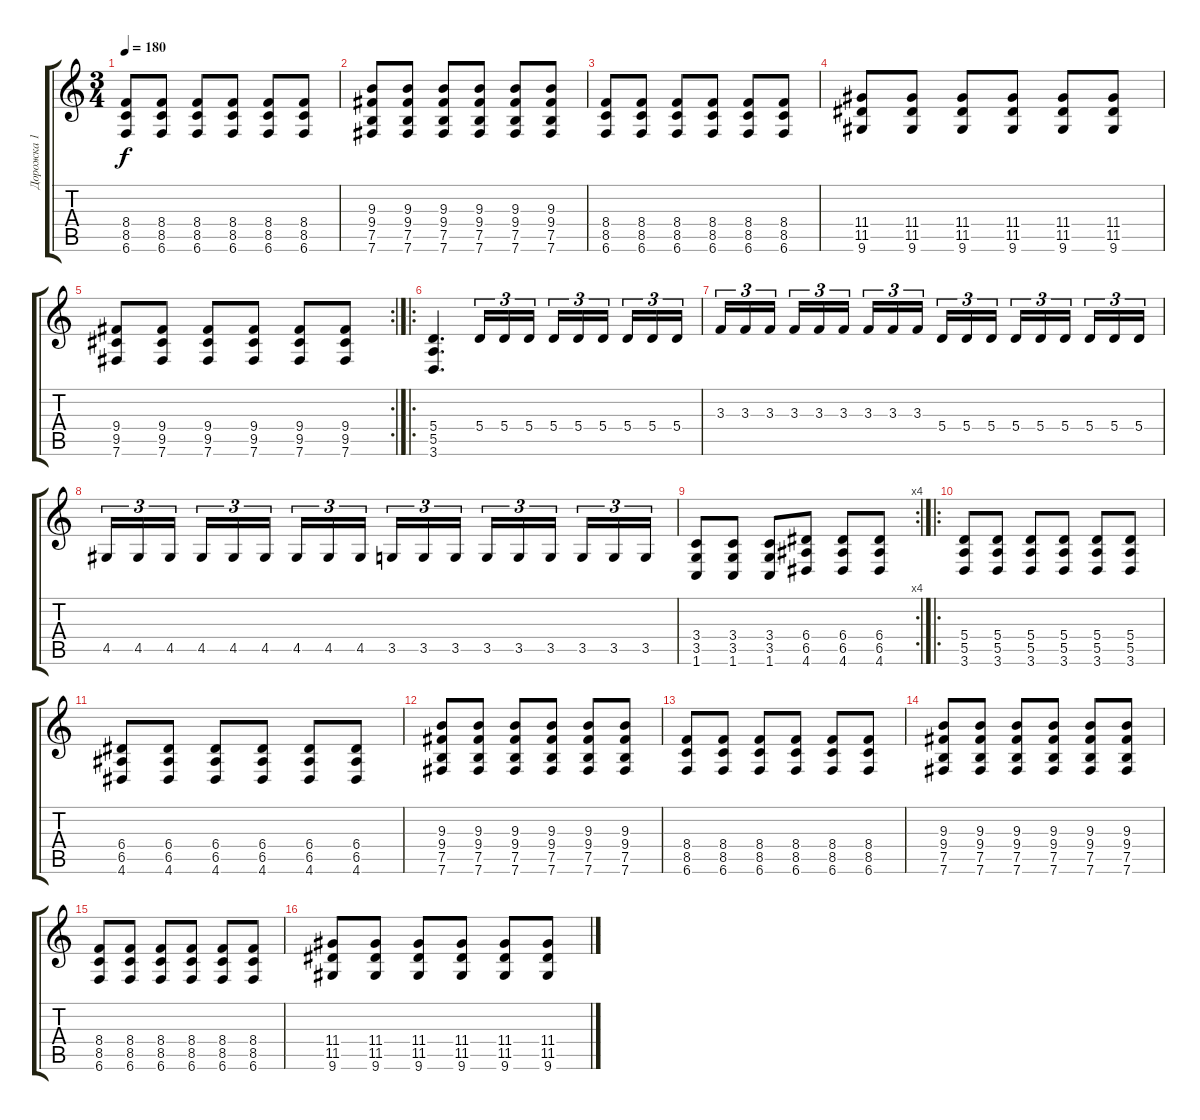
\track ("Дорожка 1" "Дорожка 1") {instrument overdrivenguitar}
\staff {score tabs}
\tuning (B3 Gb3 D3 A2 E2 B1) {hide}
\ts (3 4)
\tempo 180
\clef g2
\ks c
(8.4 8.5 6.6).8{dy f} (8.4 8.5 6.6).8 (8.4 8.5 6.6).8 (8.4 8.5 6.6).8 (8.4 8.5 6.6).8 (8.4 8.5 6.6).8 |
(9.3 9.4 7.5 7.6).8 (9.3 9.4 7.5 7.6).8 (9.3 9.4 7.5 7.6).8 (9.3 9.4 7.5 7.6).8 (9.3 9.4 7.5 7.6).8 (9.3 9.4 7.5 7.6).8 |
(8.4 8.5 6.6).8 (8.4 8.5 6.6).8 (8.4 8.5 6.6).8 (8.4 8.5 6.6).8 (8.4 8.5 6.6).8 (8.4 8.5 6.6).8 |
(11.4 11.5 9.6).8 (11.4 11.5 9.6).8 (11.4 11.5 9.6).8 (11.4 11.5 9.6).8 (11.4 11.5 9.6).8 (11.4 11.5 9.6).8 |
\rc 2
(9.4 9.5 7.6).8 (9.4 9.5 7.6).8 (9.4 9.5 7.6).8 (9.4 9.5 7.6).8 (9.4 9.5 7.6).8 (9.4 9.5 7.6).8 |
\ro
(5.4 5.5 3.6).4{d} 5.4.16{tu (3 2)} 5.4.16{tu (3 2)} 5.4.16{tu (3 2)} 5.4.16{tu (3 2)} 5.4.16{tu (3 2)} 5.4.16{tu (3 2) beam splitsecondary} 5.4.16{tu (3 2)} 5.4.16{tu (3 2)} 5.4.16{tu (3 2)} |
3.3.16{tu (3 2)} 3.3.16{tu (3 2)} 3.3.16{tu (3 2) beam splitsecondary} 3.3.16{tu (3 2)} 3.3.16{tu (3 2)} 3.3.16{tu (3 2)} 3.3.16{tu (3 2)} 3.3.16{tu (3 2)} 3.3.16{tu (3 2) beam splitsecondary} 5.4.16{tu (3 2)} 5.4.16{tu (3 2)} 5.4.16{tu (3 2)} 5.4.16{tu (3 2)} 5.4.16{tu (3 2)} 5.4.16{tu (3 2) beam splitsecondary} 5.4.16{tu (3 2)} 5.4.16{tu (3 2)} 5.4.16{tu (3 2)} |
4.5.16{tu (3 2)} 4.5.16{tu (3 2)} 4.5.16{tu (3 2) beam splitsecondary} 4.5.16{tu (3 2)} 4.5.16{tu (3 2)} 4.5.16{tu (3 2)} 4.5.16{tu (3 2)} 4.5.16{tu (3 2)} 4.5.16{tu (3 2) beam splitsecondary} 3.5.16{tu (3 2)} 3.5.16{tu (3 2)} 3.5.16{tu (3 2)} 3.5.16{tu (3 2)} 3.5.16{tu (3 2)} 3.5.16{tu (3 2) beam splitsecondary} 3.5.16{tu (3 2)} 3.5.16{tu (3 2)} 3.5.16{tu (3 2)} |
\rc 4
(3.4 3.5 1.6).8 (3.4 3.5 1.6).8 (3.4 3.5 1.6).8 (6.4 6.5 4.6).8 (6.4 6.5 4.6).8 (6.4 6.5 4.6).8 |
\ro
(5.4 5.5 3.6).8 (5.4 5.5 3.6).8 (5.4 5.5 3.6).8 (5.4 5.5 3.6).8 (5.4 5.5 3.6).8 (5.4 5.5 3.6).8 |
(6.4 6.5 4.6).8 (6.4 6.5 4.6).8 (6.4 6.5 4.6).8 (6.4 6.5 4.6).8 (6.4 6.5 4.6).8 (6.4 6.5 4.6).8 |
(9.3 9.4 7.5 7.6).8 (9.3 9.4 7.5 7.6).8 (9.3 9.4 7.5 7.6).8 (9.3 9.4 7.5 7.6).8 (9.3 9.4 7.5 7.6).8 (9.3 9.4 7.5 7.6).8 |
(8.4 8.5 6.6).8 (8.4 8.5 6.6).8 (8.4 8.5 6.6).8 (8.4 8.5 6.6).8 (8.4 8.5 6.6).8 (8.4 8.5 6.6).8 |
(9.3 9.4 7.5 7.6).8 (9.3 9.4 7.5 7.6).8 (9.3 9.4 7.5 7.6).8 (9.3 9.4 7.5 7.6).8 (9.3 9.4 7.5 7.6).8 (9.3 9.4 7.5 7.6).8 |
(8.4 8.5 6.6).8 (8.4 8.5 6.6).8 (8.4 8.5 6.6).8 (8.4 8.5 6.6).8 (8.4 8.5 6.6).8 (8.4 8.5 6.6).8 |
(11.4 11.5 9.6).8 (11.4 11.5 9.6).8 (11.4 11.5 9.6).8 (11.4 11.5 9.6).8 (11.4 11.5 9.6).8 (11.4 11.5 9.6).8
